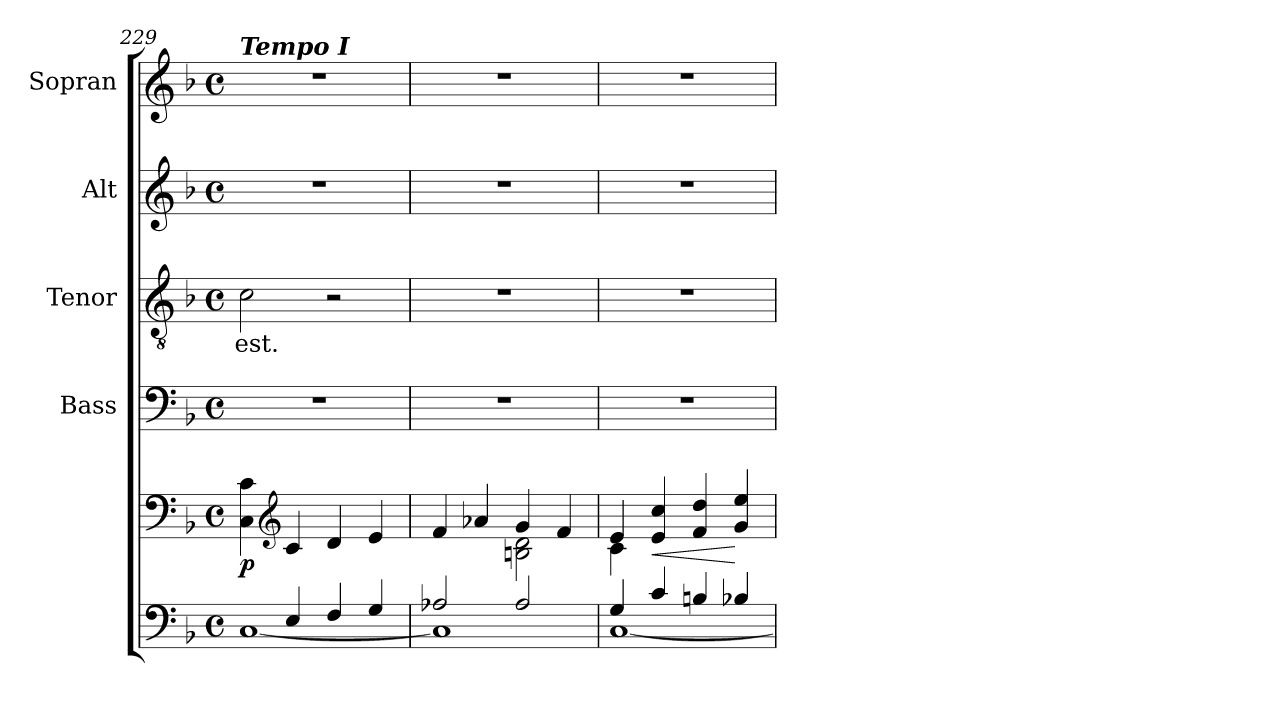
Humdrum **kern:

**kern	**kern	**dynam	**kern	**kern	**text	**kern	**kern
*part5	*part5	*part5	*part4	*part3	*part3	*part2	*part1
*staff6	*staff5	*staff5/6	*staff4	*staff3	*staff3	*staff2	*staff1
*	*	*	*I"Bass	*I"Tenor	*	*I"Alt	*I"Sopran
*	*	*	*I'B.	*I'T.	*	*I'A.	*I'S.
*clefF4	*clefF4	*	*clefF4	*clefGv2	*	*clefG2	*clefG2
*k[b-]	*k[b-]	*	*k[b-]	*k[b-]	*	*k[b-]	*k[b-]
*F:	*F:	*	*F:	*F:	*	*F:	*F:
*M4/4	*M4/4	*	*M4/4	*M4/4	*	*M4/4	*M4/4
*met(c)	*met(c)	*	*met(c)	*met(c)	*	*met(c)	*met(c)
=229	=229	=229	=229	=229	=229	=229	=229
*^	*	*	*	*	*	*	*
!	!	!	!	!	!	!	!	!LO:TX:a:Bi:t=Tempo I
!	!	!	!LO:DY:b	!	!	!LO:LY:b	!	!
4ryy	[<1C	4C\ 4c\	p	1r	2c\	est.	1r	1r
*	*	*clefG2	*	*	*	*	*	*
4E/	.	4c/	.	.	.	.	.	.
4F/	.	4d/	.	.	2r	.	.	.
4G/	.	4e/	.	.	.	.	.	.
=230	=230	=230	=230	=230	=230	=230	=230	=230
*	*	*^	*	*	*	*	*	*
2A-X/	1C]	4f/	2ryy	.	1r	1r	.	1r	1r
.	.	4a-X/	.	.	.	.	.	.	.
2A-/	.	4g/	2Bn\ 2d\	.	.	.	.	.	.
.	.	4f/	.	.	.	.	.	.	.
!!LO:PB:g=z
=231	=231	=231	=231	=231	=231	=231	=231	=231	=231
4G/	[<1C	4e/	4c\	.	1r	1r	.	1r	1r
!	!	!	!	!LO:HP:b	!	!	!	!	!
4c/	.	4e/ 4cc/	4ryy	<	.	.	.	.	.
4Bn/	.	4f/ 4dd/	2ryy	.	.	.	.	.	.
4B-X/	.	4g/ 4ee/	.	[	.	.	.	.	.
*v	*v	*	*	*	*	*	*	*	*
*	*v	*v	*	*	*	*	*	*
=	=	=	=	=	=	=	=
*-	*-	*-	*-	*-	*-	*-	*-
